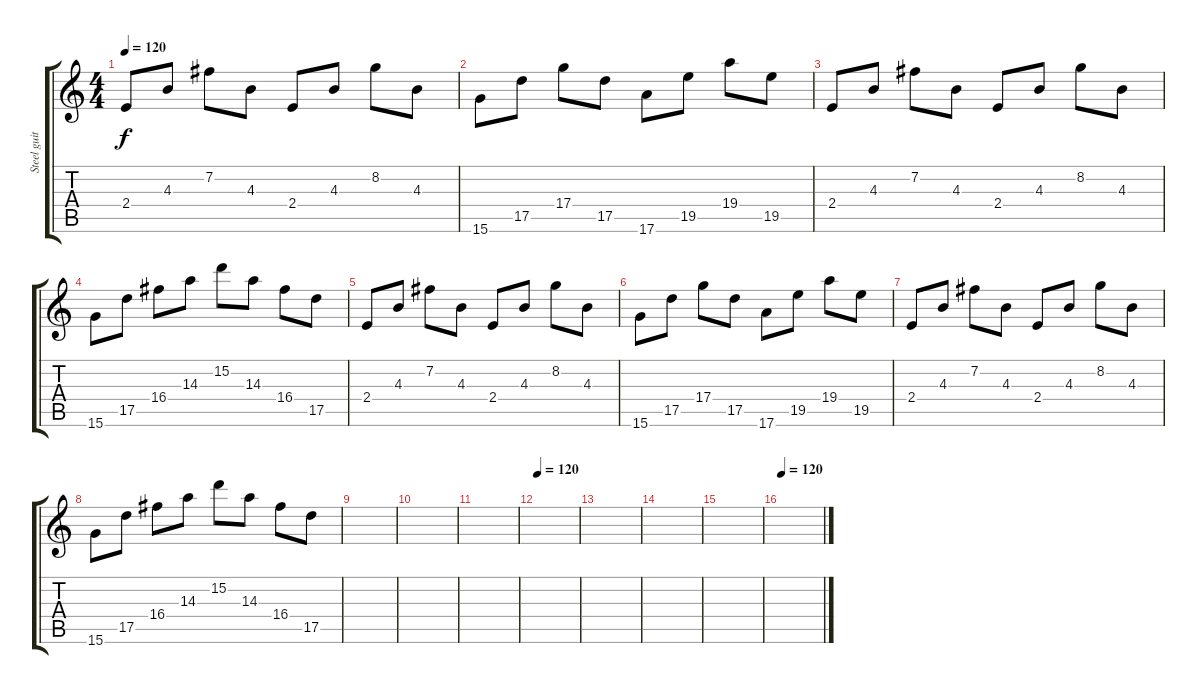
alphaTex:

\track ("Steel guitar 2" "Steel guit") {instrument acousticguitarsteel}
\staff {score tabs}
\tuning (E4 B3 G3 D3 A2 E2) {hide}
\ts (4 4)
\tempo 120
\clef g2
\ks c
2.4.8{dy f} 4.3.8 7.2.8 4.3.8 2.4.8 4.3.8 8.2.8 4.3.8 |
15.6.8 17.5.8 17.4.8 17.5.8 17.6.8 19.5.8 19.4.8 19.5.8 |
2.4.8 4.3.8 7.2.8 4.3.8 2.4.8 4.3.8 8.2.8 4.3.8 |
15.6.8 17.5.8 16.4.8 14.3.8 15.2.8 14.3.8 16.4.8 17.5.8 |
2.4.8 4.3.8 7.2.8 4.3.8 2.4.8 4.3.8 8.2.8 4.3.8 |
15.6.8 17.5.8 17.4.8 17.5.8 17.6.8 19.5.8 19.4.8 19.5.8 |
2.4.8 4.3.8 7.2.8 4.3.8 2.4.8 4.3.8 8.2.8 4.3.8 |
15.6.8 17.5.8 16.4.8 14.3.8 15.2.8 14.3.8 16.4.8 17.5.8 |
|
|
|
\tempo 120
|
|
|
|
\tempo 120
